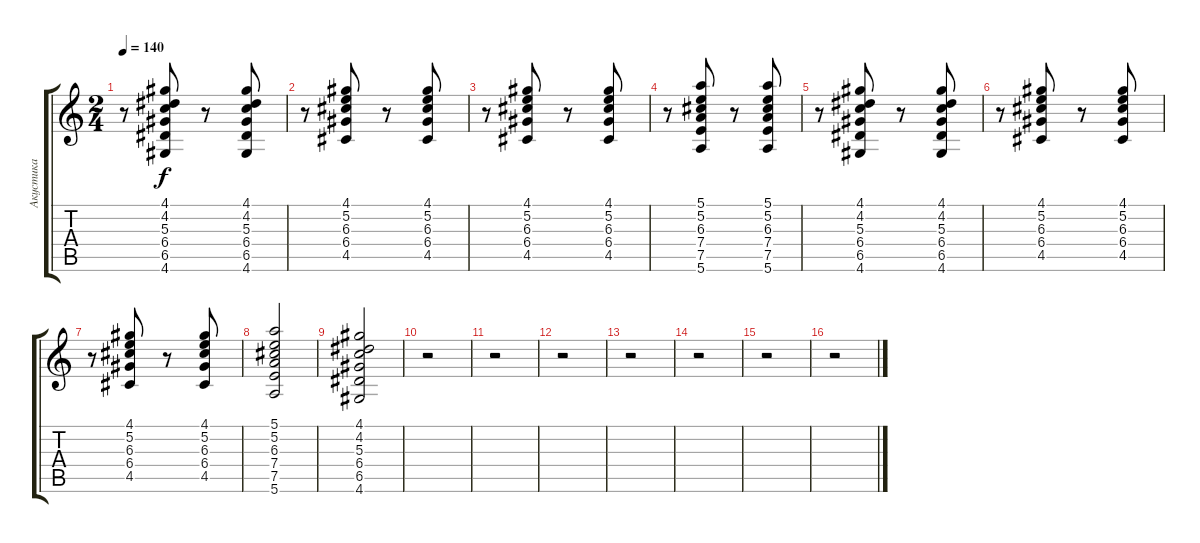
\track ("Акустика" "Акустика") {instrument acousticguitarsteel}
\staff {score tabs}
\tuning (E4 B3 G3 D3 A2 E2) {hide}
\ts (2 4)
\tempo 140
\clef g2
\ks c
r.8{dy f} (4.1 4.2 5.3 6.4 6.5 4.6).8 r.8 (4.1 4.2 5.3 6.4 6.5 4.6).8 |
r.8 (4.1 5.2 6.3 6.4 4.5).8 r.8 (4.1 5.2 6.3 6.4 4.5).8 |
r.8 (4.1 5.2 6.3 6.4 4.5).8 r.8 (4.1 5.2 6.3 6.4 4.5).8 |
r.8 (5.1 5.2 6.3 7.4 7.5 5.6).8 r.8 (5.1 5.2 6.3 7.4 7.5 5.6).8 |
r.8 (4.1 4.2 5.3 6.4 6.5 4.6).8 r.8 (4.1 4.2 5.3 6.4 6.5 4.6).8 |
r.8 (4.1 5.2 6.3 6.4 4.5).8 r.8 (4.1 5.2 6.3 6.4 4.5).8 |
r.8 (4.1 5.2 6.3 6.4 4.5).8 r.8 (4.1 5.2 6.3 6.4 4.5).8 |
(5.1 5.2 6.3 7.4 7.5 5.6).2 |
(4.1 4.2 5.3 6.4 6.5 4.6).2 |
r.2 |
r.2 |
r.2 |
r.2 |
r.2 |
r.2 |
r.2
